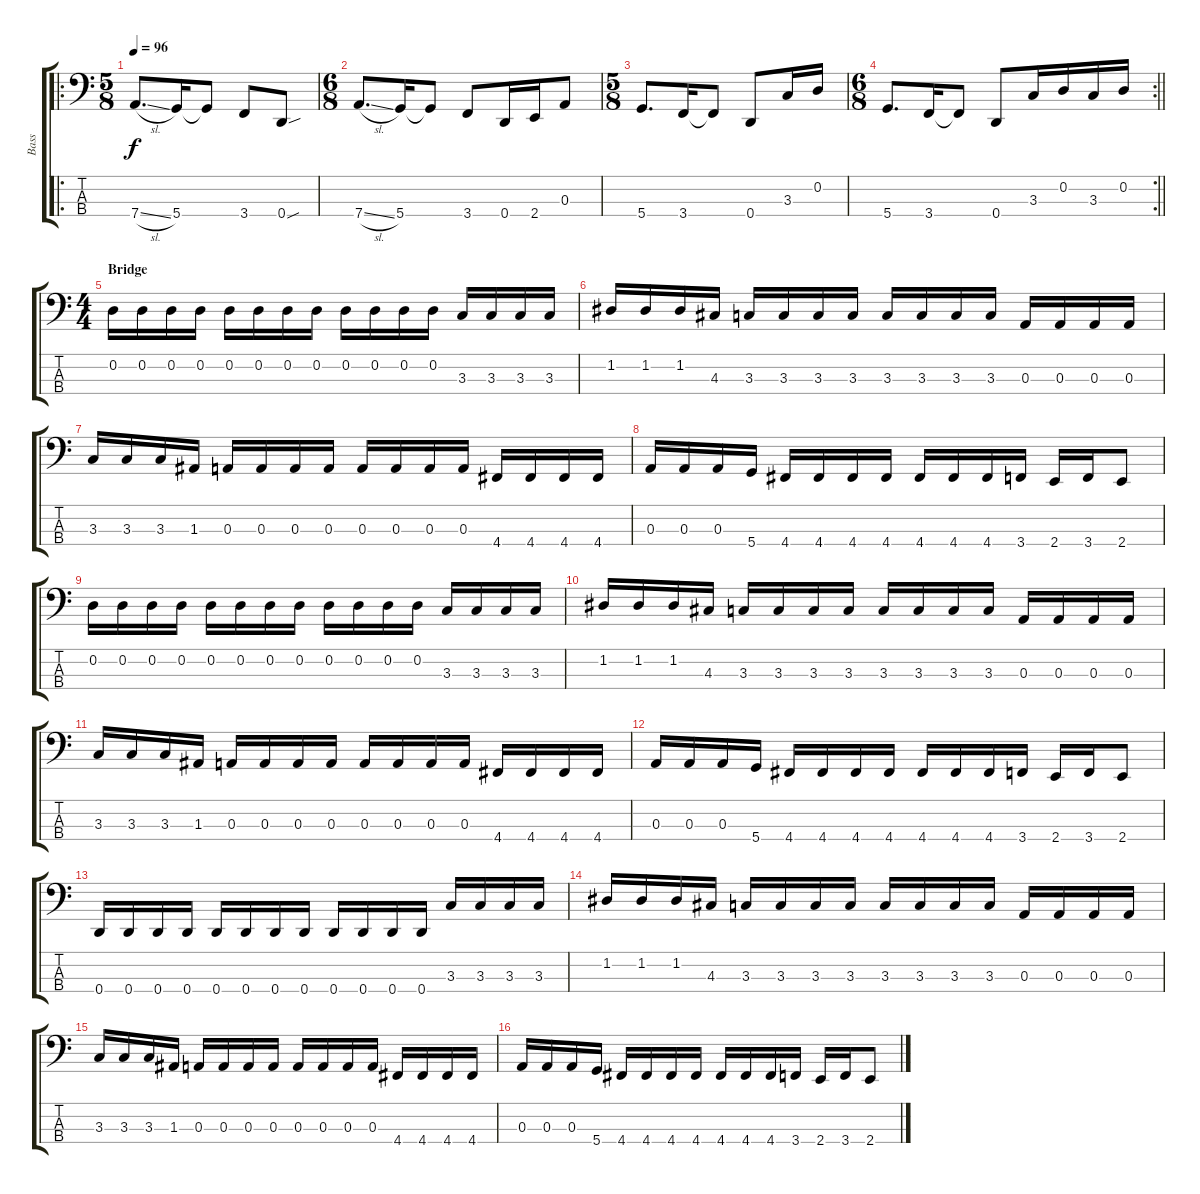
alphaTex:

\track ("Bass" "Bass") {instrument electricbassfinger}
\staff {score tabs}
\tuning (G2 D2 A1 D1) {hide}
\ro
\ts (5 8)
\tempo 96
\clef f4
\ks c
7.4{sl}.8{d dy f} 5.4.16 5.4{t}.8 3.4.8 0.4{sou}.8 |
\ts (6 8)
7.4{sl}.8{d} 5.4.16 5.4{t}.8 3.4.8 0.4.16 2.4.16 0.3.8 |
\ts (5 8)
5.4.8{d} 3.4.16 3.4{t}.8 0.4.8 3.3.16 0.2.16 |
\rc 2
\ts (6 8)
\barLineRight lightlight
5.4.8{d} 3.4.16 3.4{t}.8 0.4.8 3.3.16 0.2.16 3.3.16 0.2.16 |
\ts (4 4)
\section ("" "Bridge")
0.2.16 0.2.16 0.2.16 0.2.16 0.2.16 0.2.16 0.2.16 0.2.16 0.2.16 0.2.16 0.2.16 0.2.16 3.3.16 3.3.16 3.3.16 3.3.16 |
1.2.16 1.2.16 1.2.16 4.3.16 3.3.16 3.3.16 3.3.16 3.3.16 3.3.16 3.3.16 3.3.16 3.3.16 0.3.16 0.3.16 0.3.16 0.3.16 |
3.3.16 3.3.16 3.3.16 1.3.16 0.3.16 0.3.16 0.3.16 0.3.16 0.3.16 0.3.16 0.3.16 0.3.16 4.4.16 4.4.16 4.4.16 4.4.16 |
0.3.16 0.3.16 0.3.16 5.4.16 4.4.16 4.4.16 4.4.16 4.4.16 4.4.16 4.4.16 4.4.16 3.4.16 2.4.16 3.4.16 2.4.8 |
0.2.16 0.2.16 0.2.16 0.2.16 0.2.16 0.2.16 0.2.16 0.2.16 0.2.16 0.2.16 0.2.16 0.2.16 3.3.16 3.3.16 3.3.16 3.3.16 |
1.2.16 1.2.16 1.2.16 4.3.16 3.3.16 3.3.16 3.3.16 3.3.16 3.3.16 3.3.16 3.3.16 3.3.16 0.3.16 0.3.16 0.3.16 0.3.16 |
3.3.16 3.3.16 3.3.16 1.3.16 0.3.16 0.3.16 0.3.16 0.3.16 0.3.16 0.3.16 0.3.16 0.3.16 4.4.16 4.4.16 4.4.16 4.4.16 |
0.3.16 0.3.16 0.3.16 5.4.16 4.4.16 4.4.16 4.4.16 4.4.16 4.4.16 4.4.16 4.4.16 3.4.16 2.4.16 3.4.16 2.4.8 |
0.4.16 0.4.16 0.4.16 0.4.16 0.4.16 0.4.16 0.4.16 0.4.16 0.4.16 0.4.16 0.4.16 0.4.16 3.3.16 3.3.16 3.3.16 3.3.16 |
1.2.16 1.2.16 1.2.16 4.3.16 3.3.16 3.3.16 3.3.16 3.3.16 3.3.16 3.3.16 3.3.16 3.3.16 0.3.16 0.3.16 0.3.16 0.3.16 |
3.3.16 3.3.16 3.3.16 1.3.16 0.3.16 0.3.16 0.3.16 0.3.16 0.3.16 0.3.16 0.3.16 0.3.16 4.4.16 4.4.16 4.4.16 4.4.16 |
0.3.16 0.3.16 0.3.16 5.4.16 4.4.16 4.4.16 4.4.16 4.4.16 4.4.16 4.4.16 4.4.16 3.4.16 2.4.16 3.4.16 2.4.8
